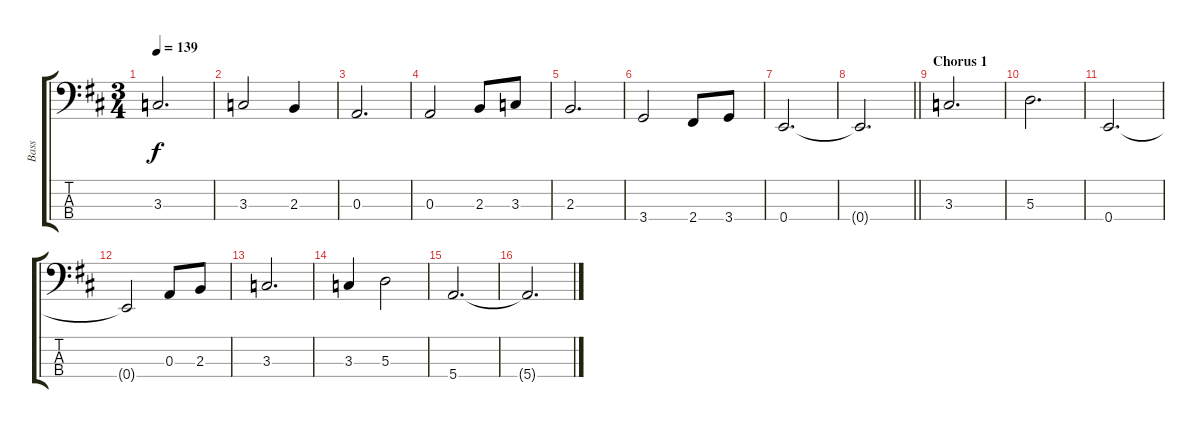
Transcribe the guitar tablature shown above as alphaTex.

\track ("Bass" "Bass") {instrument electricbassfinger}
\staff {score tabs}
\tuning (G2 D2 A1 E1) {hide}
\ts (3 4)
\tempo 139
\clef f4
\ks d
3.3.2{d dy f} |
3.3.2 2.3.4 |
0.3.2{d} |
0.3.2 2.3.8 3.3.8 |
2.3.2{d} |
3.4.2 2.4.8 3.4.8 |
0.4.2{d} |
\barLineRight lightlight
0.4{t}.2{d} |
\section ("" "Chorus 1")
3.3.2{d} |
5.3.2{d} |
0.4.2{d} |
0.4{t}.2 0.3.8 2.3.8 |
3.3.2{d} |
3.3.4 5.3.2 |
5.4.2{d} |
5.4{t}.2{d}
